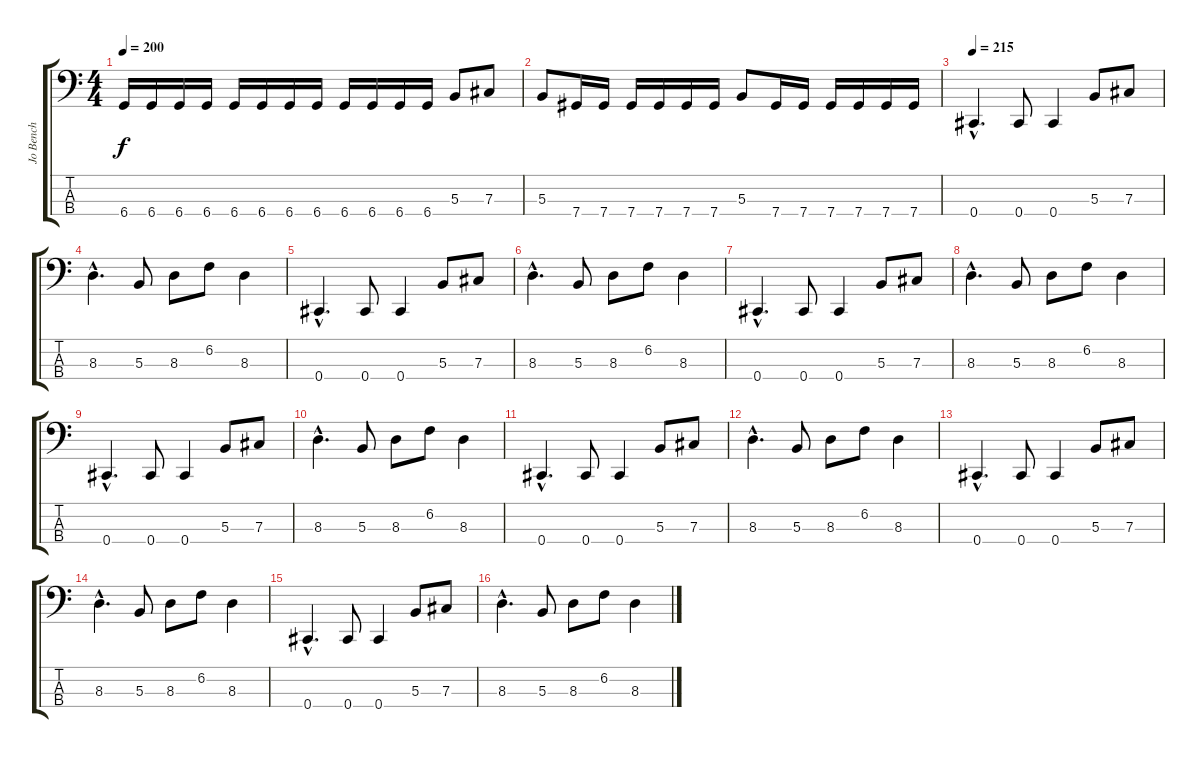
\track ("Jo Bench" "Jo Bench") {instrument electricbasspick}
\staff {score tabs}
\tuning (E2 B1 Gb1 Db1) {hide}
\ts (4 4)
\tempo 200
\clef f4
\ks c
6.4.16{dy f} 6.4.16 6.4.16 6.4.16 6.4.16 6.4.16 6.4.16 6.4.16 6.4.16 6.4.16 6.4.16 6.4.16 5.3.8 7.3.8 |
5.3.8 7.4.16 7.4.16 7.4.16 7.4.16 7.4.16 7.4.16 5.3.8 7.4.16 7.4.16 7.4.16 7.4.16 7.4.16 7.4.16 |
\tempo 215
0.4{hac}.4{d} 0.4.8 0.4.4 5.3.8 7.3.8 |
8.3{hac}.4{d} 5.3.8 8.3.8 6.2.8 8.3.4 |
0.4{hac}.4{d} 0.4.8 0.4.4 5.3.8 7.3.8 |
8.3{hac}.4{d} 5.3.8 8.3.8 6.2.8 8.3.4 |
0.4{hac}.4{d} 0.4.8 0.4.4 5.3.8 7.3.8 |
8.3{hac}.4{d} 5.3.8 8.3.8 6.2.8 8.3.4 |
0.4{hac}.4{d} 0.4.8 0.4.4 5.3.8 7.3.8 |
8.3{hac}.4{d} 5.3.8 8.3.8 6.2.8 8.3.4 |
0.4{hac}.4{d} 0.4.8 0.4.4 5.3.8 7.3.8 |
8.3{hac}.4{d} 5.3.8 8.3.8 6.2.8 8.3.4 |
0.4{hac}.4{d} 0.4.8 0.4.4 5.3.8 7.3.8 |
8.3{hac}.4{d} 5.3.8 8.3.8 6.2.8 8.3.4 |
0.4{hac}.4{d} 0.4.8 0.4.4 5.3.8 7.3.8 |
8.3{hac}.4{d} 5.3.8 8.3.8 6.2.8 8.3.4
